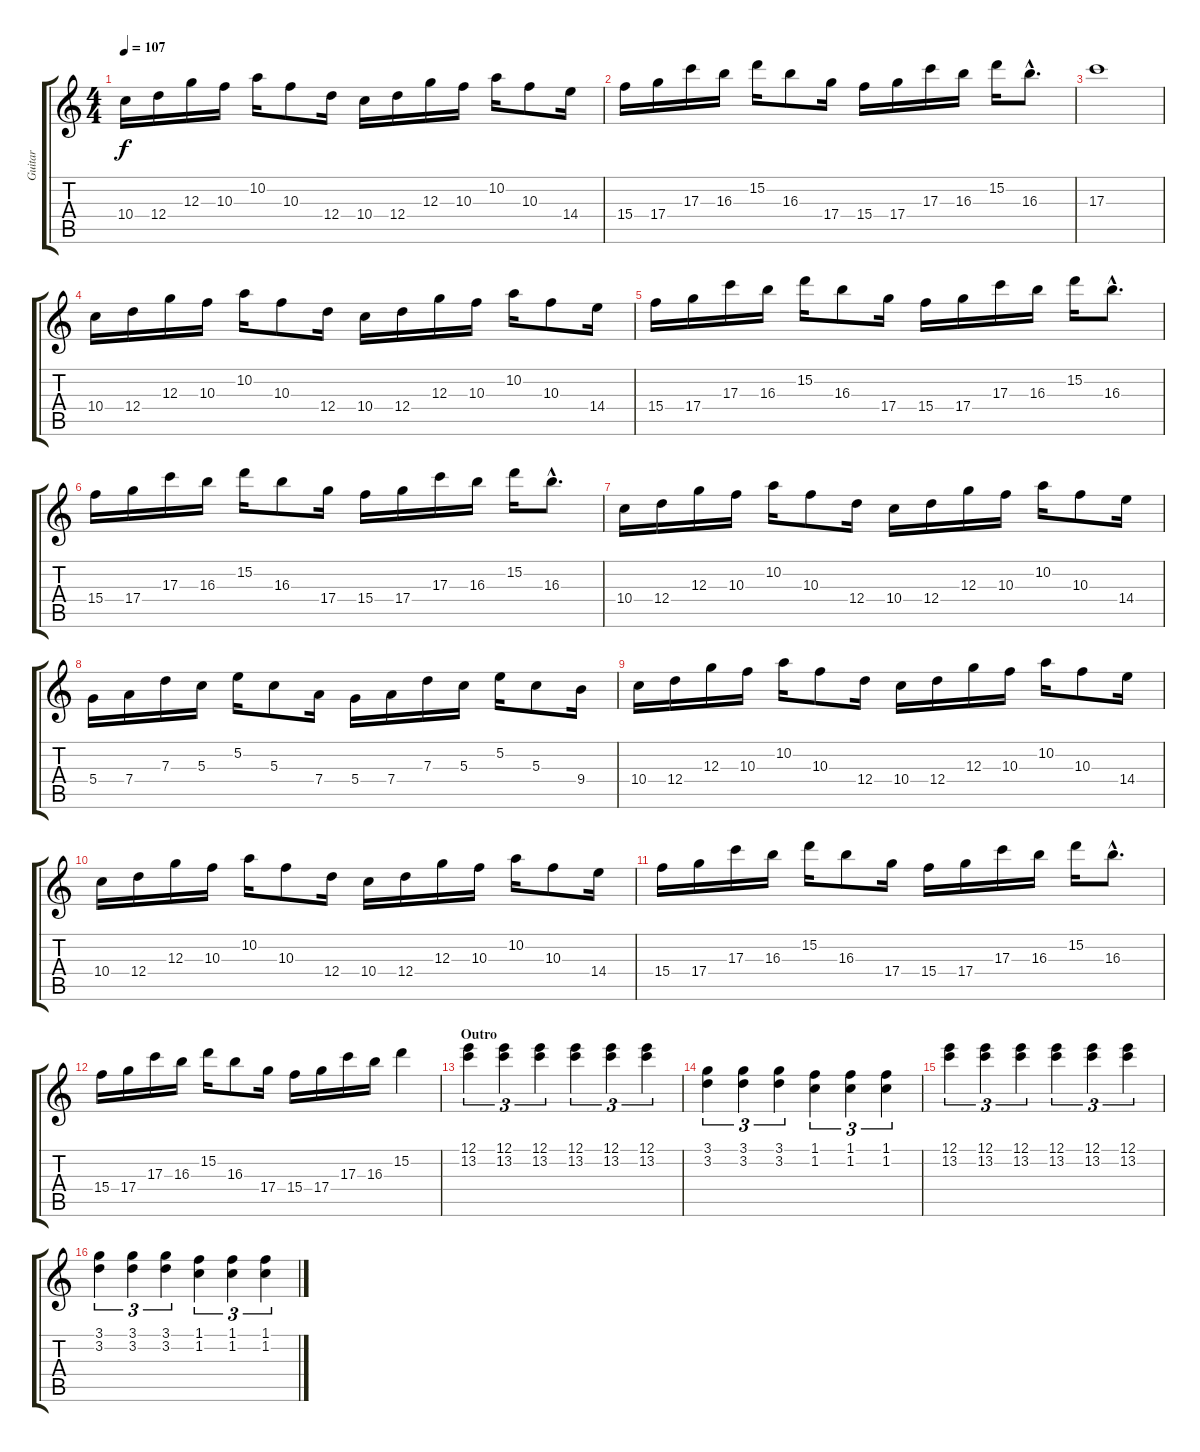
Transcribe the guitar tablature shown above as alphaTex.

\track ("Guitar" "Guitar") {instrument overdrivenguitar}
\staff {score tabs}
\tuning (E4 B3 G3 D3 A2 E2) {hide}
\ts (4 4)
\tempo 107
\clef g2
\ks c
10.4.16{dy f} 12.4.16 12.3.16 10.3.16 10.2.16 10.3.8 12.4.16 10.4.16 12.4.16 12.3.16 10.3.16 10.2.16 10.3.8 14.4.16 |
15.4.16 17.4.16 17.3.16 16.3.16 15.2.16 16.3.8 17.4.16 15.4.16 17.4.16 17.3.16 16.3.16 15.2.16 16.3{hac}.8{d} |
17.3.1 |
10.4.16 12.4.16 12.3.16 10.3.16 10.2.16 10.3.8 12.4.16 10.4.16 12.4.16 12.3.16 10.3.16 10.2.16 10.3.8 14.4.16 |
15.4.16 17.4.16 17.3.16 16.3.16 15.2.16 16.3.8 17.4.16 15.4.16 17.4.16 17.3.16 16.3.16 15.2.16 16.3{hac}.8{d} |
15.4.16 17.4.16 17.3.16 16.3.16 15.2.16 16.3.8 17.4.16 15.4.16 17.4.16 17.3.16 16.3.16 15.2.16 16.3{hac}.8{d} |
10.4.16 12.4.16 12.3.16 10.3.16 10.2.16 10.3.8 12.4.16 10.4.16 12.4.16 12.3.16 10.3.16 10.2.16 10.3.8 14.4.16 |
5.4.16 7.4.16 7.3.16 5.3.16 5.2.16 5.3.8 7.4.16 5.4.16 7.4.16 7.3.16 5.3.16 5.2.16 5.3.8 9.4.16 |
10.4.16 12.4.16 12.3.16 10.3.16 10.2.16 10.3.8 12.4.16 10.4.16 12.4.16 12.3.16 10.3.16 10.2.16 10.3.8 14.4.16 |
10.4.16 12.4.16 12.3.16 10.3.16 10.2.16 10.3.8 12.4.16 10.4.16 12.4.16 12.3.16 10.3.16 10.2.16 10.3.8 14.4.16 |
15.4.16 17.4.16 17.3.16 16.3.16 15.2.16 16.3.8 17.4.16 15.4.16 17.4.16 17.3.16 16.3.16 15.2.16 16.3{hac}.8{d} |
15.4.16 17.4.16 17.3.16 16.3.16 15.2.16 16.3.8 17.4.16 15.4.16 17.4.16 17.3.16 16.3.16 15.2.4 |
\section ("" "Outro")
(12.1 13.2).4{tu (3 2) volume 12} (12.1 13.2).4{tu (3 2)} (12.1 13.2).4{tu (3 2)} (12.1 13.2).4{tu (3 2)} (12.1 13.2).4{tu (3 2)} (12.1 13.2).4{tu (3 2)} |
(3.1 3.2).4{tu (3 2)} (3.1 3.2).4{tu (3 2)} (3.1 3.2).4{tu (3 2)} (1.1 1.2).4{tu (3 2)} (1.1 1.2).4{tu (3 2)} (1.1 1.2).4{tu (3 2)} |
(12.1 13.2).4{tu (3 2)} (12.1 13.2).4{tu (3 2)} (12.1 13.2).4{tu (3 2)} (12.1 13.2).4{tu (3 2)} (12.1 13.2).4{tu (3 2)} (12.1 13.2).4{tu (3 2)} |
(3.1 3.2).4{tu (3 2)} (3.1 3.2).4{tu (3 2)} (3.1 3.2).4{tu (3 2)} (1.1 1.2).4{tu (3 2)} (1.1 1.2).4{tu (3 2)} (1.1 1.2).4{tu (3 2)}
